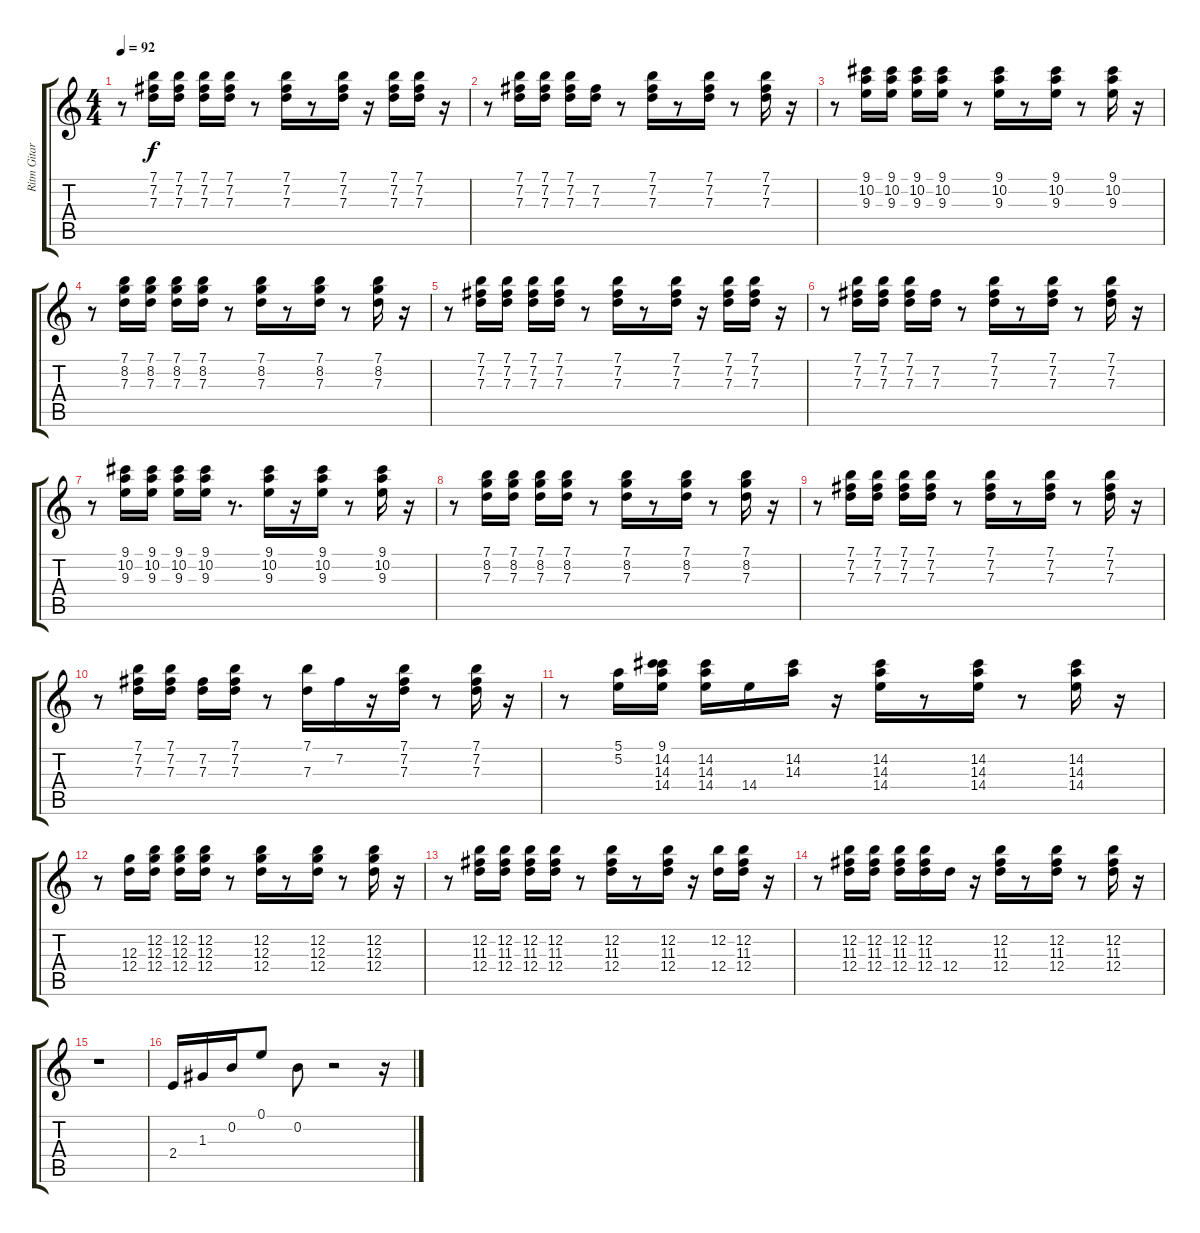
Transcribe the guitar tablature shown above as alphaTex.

\track ("Ritm Gitar" "Ritm Gitar") {instrument acousticguitarsteel}
\staff {score tabs}
\tuning (E4 B3 G3 D3 A2 E2) {hide}
\ts (4 4)
\tempo 92
\clef g2
\ks c
r.8{dy f} (7.1 7.2 7.3).16 (7.1 7.2 7.3).16 (7.1 7.2 7.3).16 (7.1 7.2 7.3).16 r.8 (7.1 7.2 7.3).16 r.8 (7.1 7.2 7.3).16 r.16 (7.1 7.2 7.3).16 (7.1 7.2 7.3).16 r.16 |
r.8 (7.1 7.2 7.3).16 (7.1 7.2 7.3).16 (7.1 7.2 7.3).16 (7.2 7.3).16 r.8 (7.1 7.2 7.3).16 r.8 (7.1 7.2 7.3).16 r.8 (7.1 7.2 7.3).16 r.16 |
r.8 (9.1 10.2 9.3).16 (9.1 10.2 9.3).16 (9.1 10.2 9.3).16 (9.1 10.2 9.3).16 r.8 (9.1 10.2 9.3).16 r.8 (9.1 10.2 9.3).16 r.8 (9.1 10.2 9.3).16 r.16 |
r.8 (7.1 8.2 7.3).16 (7.1 8.2 7.3).16 (7.1 8.2 7.3).16 (7.1 8.2 7.3).16 r.8 (7.1 8.2 7.3).16 r.8 (7.1 8.2 7.3).16 r.8 (7.1 8.2 7.3).16 r.16 |
r.8 (7.1 7.2 7.3).16 (7.1 7.2 7.3).16 (7.1 7.2 7.3).16 (7.1 7.2 7.3).16 r.8 (7.1 7.2 7.3).16 r.8 (7.1 7.2 7.3).16 r.16 (7.1 7.2 7.3).16 (7.1 7.2 7.3).16 r.16 |
r.8 (7.1 7.2 7.3).16 (7.1 7.2 7.3).16 (7.1 7.2 7.3).16 (7.2 7.3).16 r.8 (7.1 7.2 7.3).16 r.8 (7.1 7.2 7.3).16 r.8 (7.1 7.2 7.3).16 r.16 |
r.8 (9.1 10.2 9.3).16 (9.1 10.2 9.3).16 (9.1 10.2 9.3).16 (9.1 10.2 9.3).16 r.8{d} (9.1 10.2 9.3).16 r.16 (9.1 10.2 9.3).16 r.8 (9.1 10.2 9.3).16 r.16 |
r.8 (7.1 8.2 7.3).16 (7.1 8.2 7.3).16 (7.1 8.2 7.3).16 (7.1 8.2 7.3).16 r.8 (7.1 8.2 7.3).16 r.8 (7.1 8.2 7.3).16 r.8 (7.1 8.2 7.3).16 r.16 |
r.8 (7.1 7.2 7.3).16 (7.1 7.2 7.3).16 (7.1 7.2 7.3).16 (7.1 7.2 7.3).16 r.8 (7.1 7.2 7.3).16 r.8 (7.1 7.2 7.3).16 r.8 (7.1 7.2 7.3).16 r.16 |
r.8 (7.1 7.2 7.3).16 (7.1 7.2 7.3).16 (7.2 7.3).16 (7.1 7.2 7.3).16 r.8 (7.1 7.3).16 7.2.16 r.16 (7.1 7.2 7.3).16 r.8 (7.1 7.2 7.3).16 r.16 |
r.8 (5.1 5.2).16 (9.1 14.2 14.3 14.4).16 (14.2 14.3 14.4).16 14.4.16 (14.2 14.3).16 r.16 (14.2 14.3 14.4).16 r.8 (14.2 14.3 14.4).16 r.8 (14.2 14.3 14.4).16 r.16 |
r.8 (12.3 12.4).16 (12.2 12.3 12.4).16 (12.2 12.3 12.4).16 (12.2 12.3 12.4).16 r.8 (12.2 12.3 12.4).16 r.8 (12.2 12.3 12.4).16 r.8 (12.2 12.3 12.4).16 r.16 |
r.8 (12.2 11.3 12.4).16 (12.2 11.3 12.4).16 (12.2 11.3 12.4).16 (12.2 11.3 12.4).16 r.8 (12.2 11.3 12.4).16 r.8 (12.2 11.3 12.4).16 r.16 (12.2 12.4).16 (12.2 11.3 12.4).16 r.16 |
r.8 (12.2 11.3 12.4).16 (12.2 11.3 12.4).16 (12.2 11.3 12.4).16 (12.2 11.3 12.4).16 12.4.16 r.16 (12.2 11.3 12.4).16 r.8 (12.2 11.3 12.4).16 r.8 (12.2 11.3 12.4).16 r.16 |
r.1 |
2.4.16 1.3.16 0.2.16 0.1.8 0.2.8 r.2 r.16
